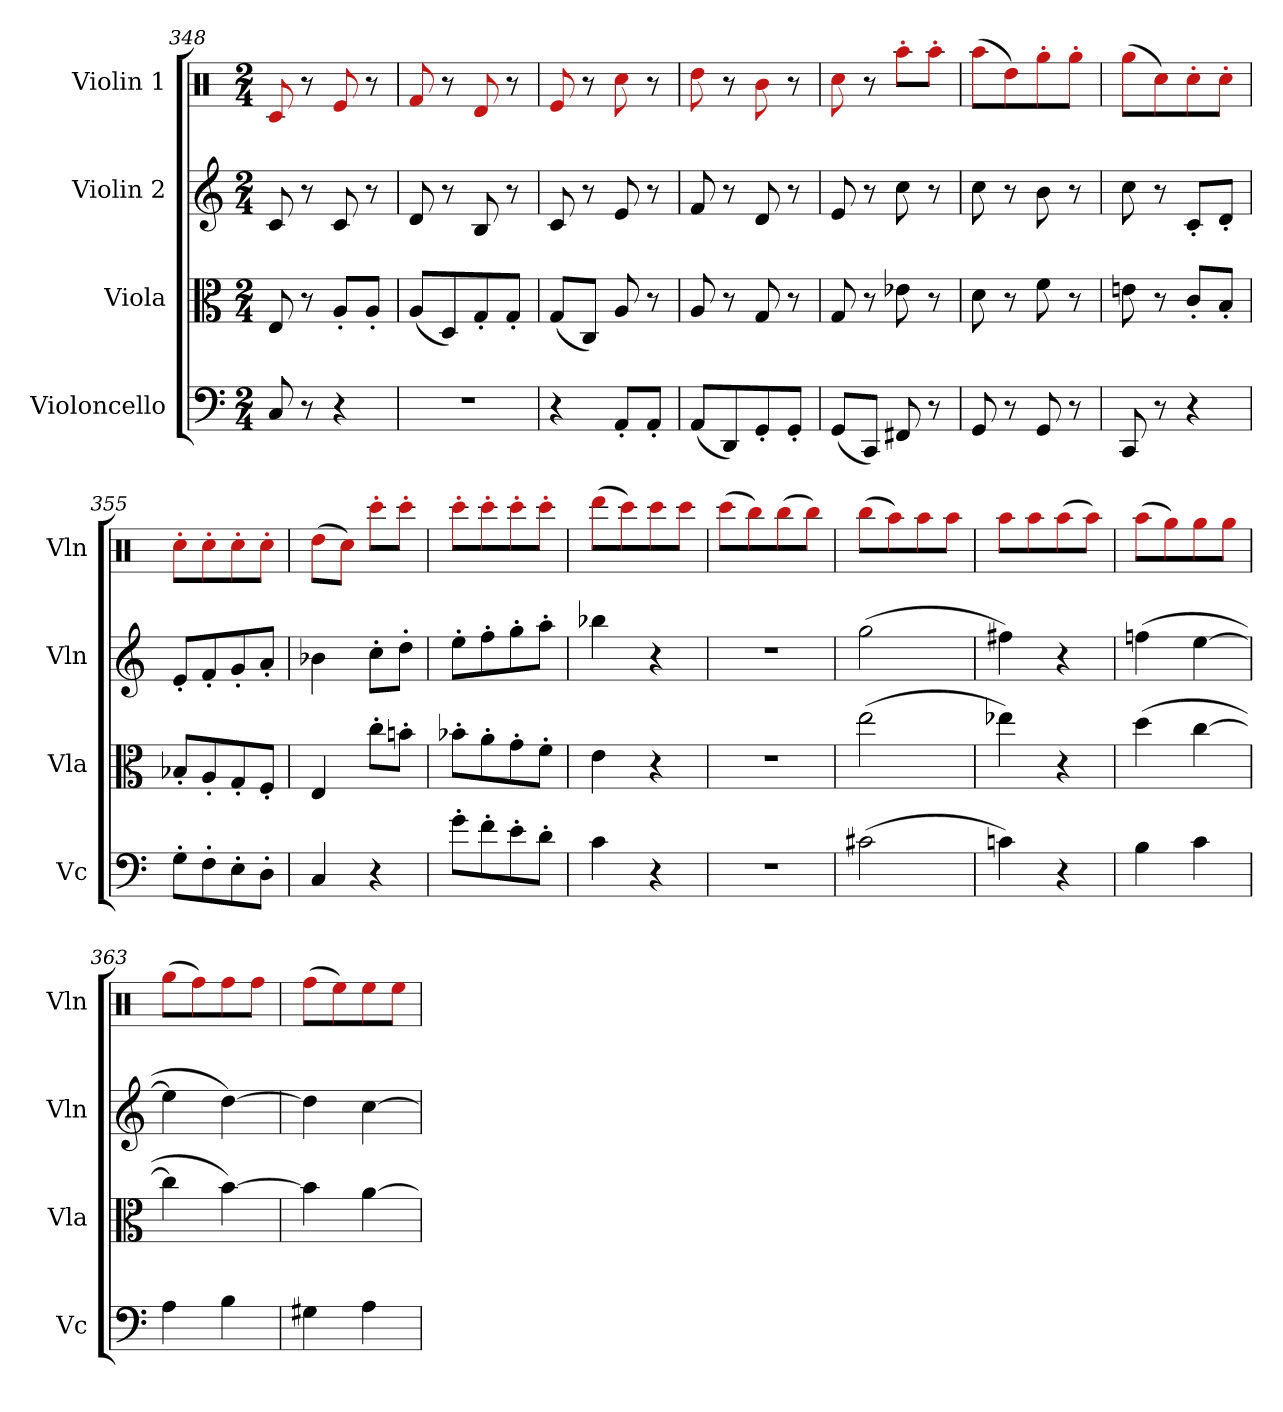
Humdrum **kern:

**kern	**kern	**kern	**kern
*part4	*part3	*part2	*part1
*staff4	*staff3	*staff2	*staff1
*I"Violoncello	*I"Viola	*I"Violin 2	*I"Violin 1
*I'Vc	*I'Vla	*I'Vln	*I'Vln
*clefF4	*clefC3	*clefG2	*clefX
*k[]	*k[]	*k[]	*k[]
*M2/4	*M2/4	*M2/4	*M2/4
=348	=348	=348	=348
8C/	8E/	8c/	8c/
8r	8r	8r	8r
4r	8A'/L	8c/	8e/
.	8A'/J	8r	8r
=349	=349	=349	=349
2r	(8A/L	8d/	8f/
.	8D/)	8r	8r
.	8G'/	8B/	8d/
.	8G'/J	8r	8r
=350	=350	=350	=350
4r	(8G/L	8c/	8e/
.	8C/J)	8r	8r
8AA'/L	8A/	8e/	8cc\
8AA'/J	8r	8r	8r
=351	=351	=351	=351
(8AA/L	8A/	8f/	8dd\
8DD/)	8r	8r	8r
8GG'/	8G/	8d/	8b\
8GG'/J	8r	8r	8r
=352	=352	=352	=352
(8GG/L	8G/	8e/	8cc\
8CC/J)	8r	8r	8r
8FF#X/	8e-X\	8cc\	8aa'\L
8r	8r	8r	8aa'\J
=353	=353	=353	=353
8GG/	8d\	8cc\	(8aa\L
8r	8r	8r	8dd\)
8GG/	8f\	8b\	8gg'\
8r	8r	8r	8gg'\J
!!LO:LB:g=z
=354	=354	=354	=354
8CC/	8en\	8cc\	(8gg\L
8r	8r	8r	8cc\)
4r	8c'/L	8c'/L	8cc'\
.	8B'/J	8d'/J	8cc'\J
=355	=355	=355	=355
8G'\L	8B-X'/L	8e'/L	8cc'\L
8F'\	8A'/	8f'/	8cc'\
8E'\	8G'/	8g'/	8cc'\
8D'\J	8F'/J	8a'/J	8cc'\J
=356	=356	=356	=356
4C/	4E/	4b-X\	(8dd\L
.	.	.	8cc\J)
4r	8cc'\L	8cc'\L	8ccc'\L
.	8bn'\J	8dd'\J	8ccc'\J
=357	=357	=357	=357
8g'\L	8b-X'\L	8ee'\L	8ccc'\L
8f'\	8a'\	8ff'\	8ccc'\
8e'\	8g'\	8gg'\	8ccc'\
8d'\J	8f'\J	8aa'\J	8ccc'\J
=358	=358	=358	=358
4c\	4e\	4bb-X\	(8ddd\L
.	.	.	8ccc\)
4r	4r	4r	8ccc\
.	.	.	8ccc\J
=359	=359	=359	=359
2r	2r	2r	(8ccc\L
.	.	.	8bb\)
.	.	.	(8bb\
.	.	.	8bb-X\J)
=360	=360	=360	=360
(2c#X\	(2ee\	(2gg\	(8bb-X\L
.	.	.	8aa\)
.	.	.	8aa\
.	.	.	8aa\J
=361	=361	=361	=361
4cn\)	4ee-X\)	4ff#X\)	8aa\L
.	.	.	8aa\
4r	4r	4r	(8aa\
.	.	.	8aa-X\J)
=362	=362	=362	=362
4B\	(4dd\	(4ffn\	(8aa-X\L
.	.	.	8gg\)
4c\	[4cc\	[4ee\	8gg\
.	.	.	8gg\J
=363	=363	=363	=363
4A\	4cc\]	4ee\]	(8gg\L
.	.	.	8ff\)
4B\	[4b\)	[4dd\)	8ff\
.	.	.	8ff\J
=364	=364	=364	=364
4G#X\	4b\]	4dd\]	(8ff\L
.	.	.	8ee\)
4A\	[4a\	[4cc\	8ee\
.	.	.	8ee\J
=	=	=	=
*-	*-	*-	*-
